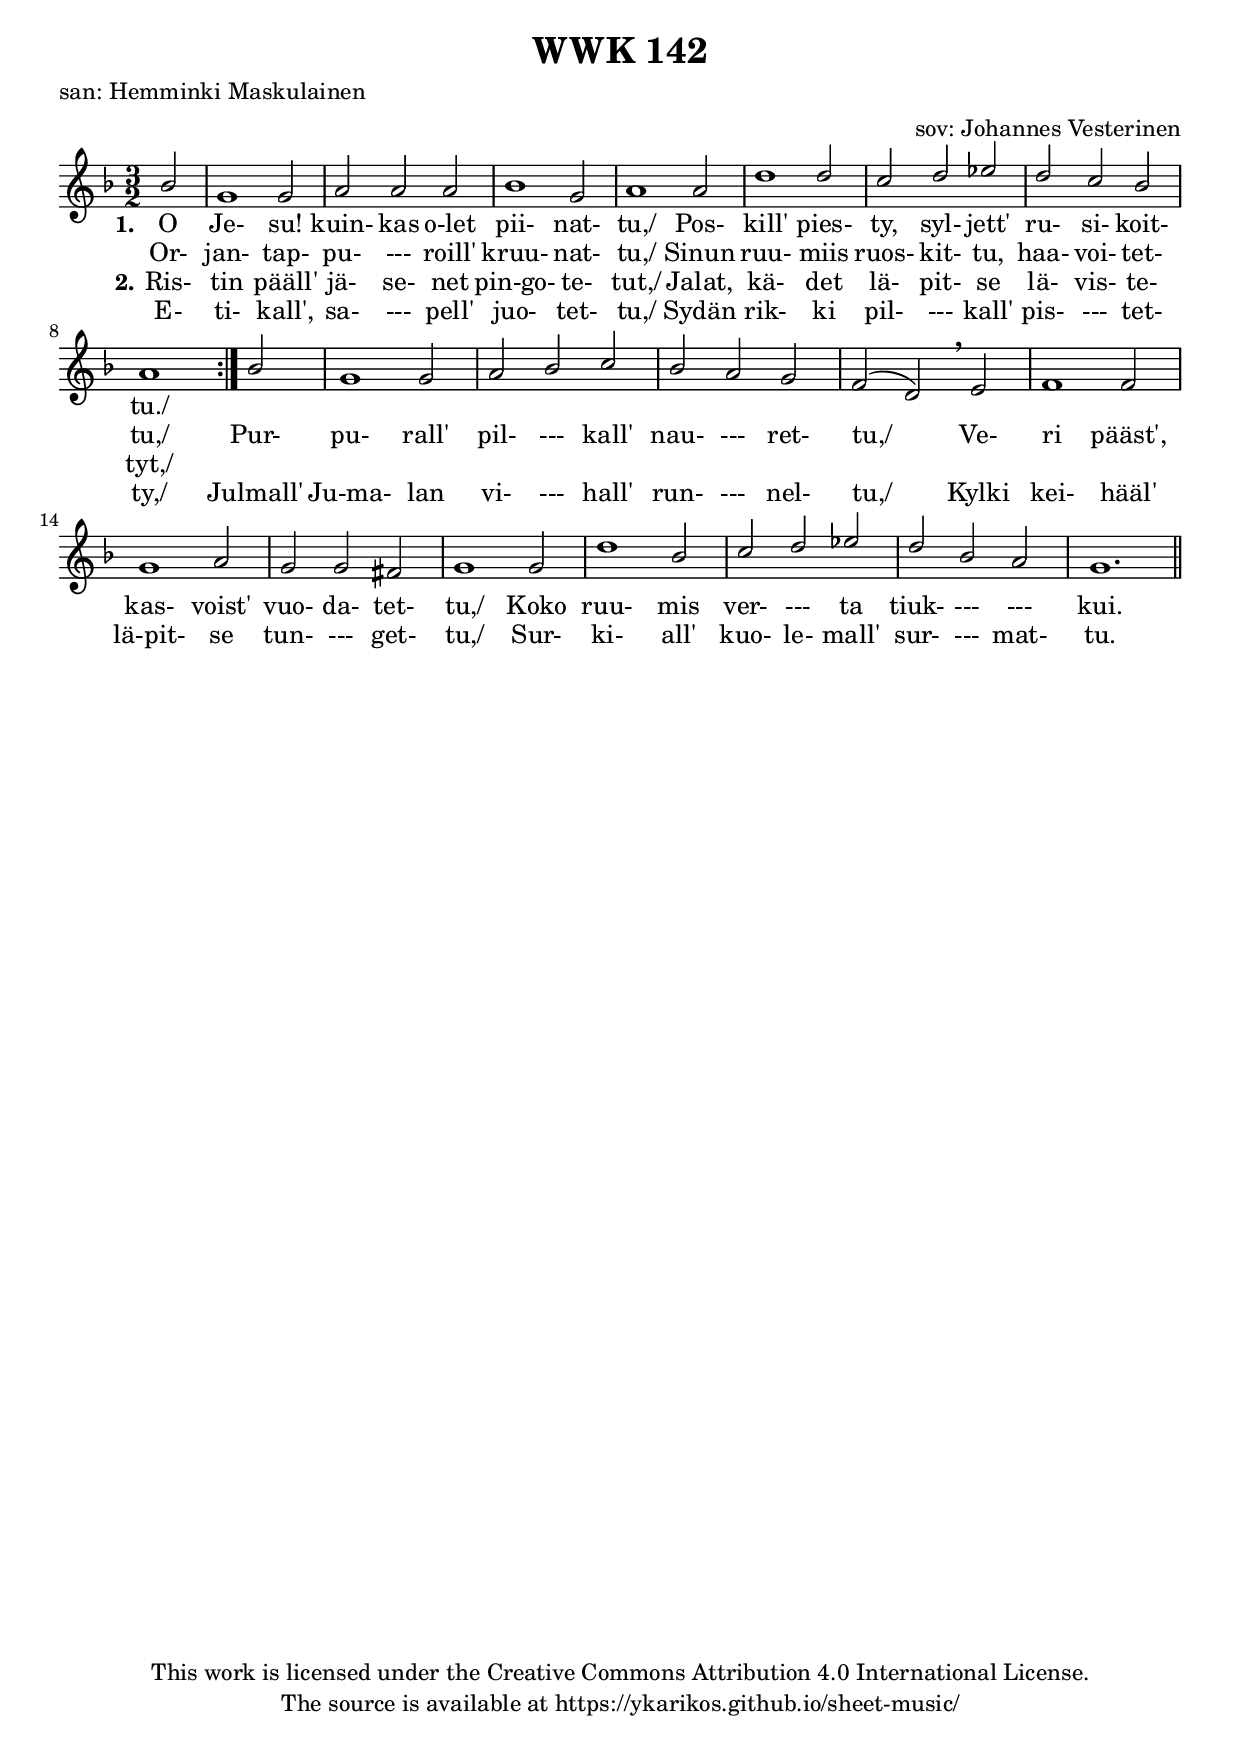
%% Wanhan wirsikirjan wirsi 142
%%


\include "deutsch.ly"

\version "2.18.0"

%#(set-global-staff-size 16)

\header {
    title = "WWK 142"
    poet = "san: Hemminki Maskulainen"
    arranger = "sov: Johannes Vesterinen"
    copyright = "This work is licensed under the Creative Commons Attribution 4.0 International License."
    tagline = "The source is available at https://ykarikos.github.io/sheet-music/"
}

sopMusic =   \relative c'' { 
    \key d \minor
%    \stemUp
    \time 3/2
    \partial 2*1
    \repeat volta 2 {
	b2 | g1 g2 | a2 a a | b1 g2 | a1 
    	a2 | d1 d2 | c d es | d2 c b | a1
    }
    b2 | g1 g2 | a b c | b a g | f( d) \breathe
    e | f1 f2 | g1 a2 | g2 g fis | g1
    g2 | d'1 b2 | c d es | d2 b a | 
    g1. \bar "||"
}


sanatEka = \lyricmode { 
    \set stanza = "1."
    O Je- su! kuin- kas o-let pii- nat- tu,/
    Pos- kill' pies- ty, syl- jett' ru- si- koit- tu./
}

sanatEkakerto = \lyricmode { 
	Or- jan- tap- pu- --- roill' kruu- nat- tu,/
	Sinun ruu- miis ruos- kit- tu, haa- voi- tet- tu,/
	Pur- pu- rall' pil- --- kall' nau- --- ret- tu,/
	Ve- ri pääst', kas- voist' vuo- da- tet- tu,/
	Koko ruu- mis ver- --- ta tiuk- --- --- kui.
}

sanatToka = \lyricmode { 
    \set stanza = "2."
    Ris- tin pääll' jä- se- net pin-go- te- tut,/
    Jalat, kä- det lä- pit- se lä- vis- te- tyt,/
}

sanatTokakerto = \lyricmode { 
	E- ti- kall', sa- --- pell' juo- tet- tu,/
 	Sydän rik- ki pil- --- kall' pis- --- tet- ty,/
	Julmall' Ju-ma- lan vi- --- hall' run- --- nel- tu,/
	Kylki kei- hääl' lä-pit- se tun- --- get- tu,/
	Sur- ki- all' kuo- le- mall' sur- --- mat- tu.
}

sanatNel = \lyricmode { 
    \set stanza = "4."
	Suu- sas, Chris- te, ___ ei löytty pe- tost',/
	Et si- nä, Her- --- ra, vää- rin teh- nyt,/
}

sanatNelkerto = \lyricmode { 
	Eik' ol- lut si- --- nus' yhtään ri- kost'/
	Etk' syn- nin tie- tä sinä käy- --- --- nyt:/
	Puh- das, vi- a- --- toin kai- kist' o- lit,/
	Kui- ten- kin katke- rast' kuo- --- --- lit,/
	Meidän kaik- kein ih- mis- ten e- --- des- täm'.
}


sanatKas = \lyricmode { 
    \set stanza = "8."
	Minä ain'yl- pi- ä: ___ sinä hil- jai- nen,/
	Puus- teill' ja purp- pu- rall' pil- --- kat- tu./
}

sanatKaskerto = \lyricmode { 
	Minä kova- kor- vai- nen: sinä kuu-li- ai- nen,/
	Minä röy-ki- ä: pii- keill' sinä kruu- --- nat- tu./
	Minä tur-has' kun- ni- as': sinä syl- --- jet- ty./
	Minä juo- mar': sa-pell' sinä juo- --- tet- tu./
	Minä he-ku- mas': si- nä si-dott', nau- --- lit- tu.
}

\score { 
    
    \context StaffGroup <<
	\context Staff = "women" <<
	    \context Voice = "sopranos" { \voiceOne \sopMusic }
	>>

	\lyricmode <<
	    \lyricsto "sopranos" \new Lyrics \sanatEka
	    \lyricsto "sopranos" \new Lyrics \sanatEkakerto
	    \lyricsto "sopranos" \new Lyrics \sanatToka
	    \lyricsto "sopranos" \new Lyrics \sanatTokakerto
%	    \lyricsto "sopranos" \new Lyrics \sanatNel
%	    \lyricsto "sopranos" \new Lyrics \sanatNelkerto
%	    \lyricsto "sopranos" \new Lyrics \sanatKas
%	    \lyricsto "sopranos" \new Lyrics \sanatKaskerto
	>>	

    >>


    \layout {
	indent = 0.0
%	line-width = 20.0\cm
%	textheight = 29.0\cm
%	interscoreline = 0\pt

%	\context {

	% a little smaller so lyrics can be closer to the staff. 
%	    \Staff
%	    \override VerticalAxisGroup.minimum-Y-extent = #'(-3 . 3) 
%	}
    }

    
  \midi {
    \tempo 2 = 180
    }


}
